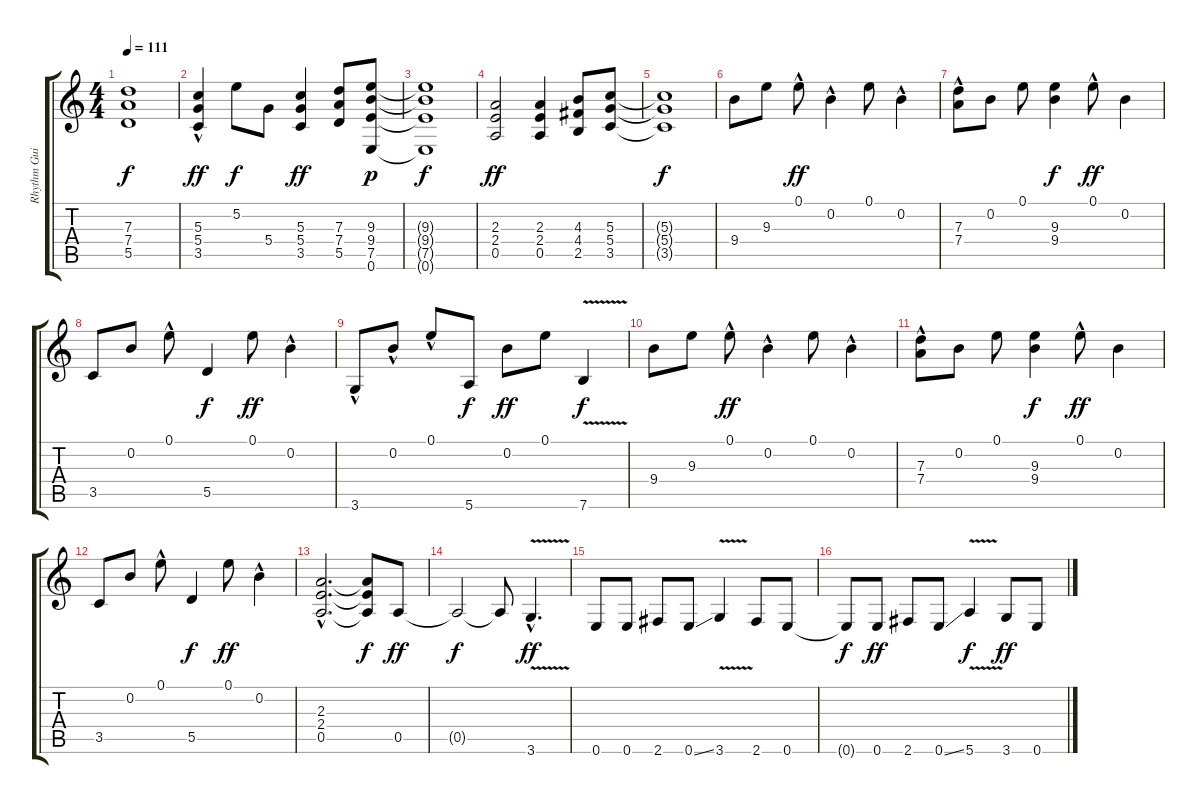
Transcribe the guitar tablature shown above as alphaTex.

\track ("Rhythm Guitar" "Rhythm Gui") {instrument overdrivenguitar}
\staff {score tabs}
\tuning (E4 B3 G3 D3 A2 E2) {hide}
\ts (4 4)
\tempo 111
\clef g2
\ks c
(7.3{t} 7.4{t} 5.5{t}).1{dy f} |
(5.3{hac} 5.4 3.5).4{dy ff} 5.2.8{dy f} 5.4.8 (5.3 5.4 3.5).4{dy ff} (7.3 7.4 5.5).8 (9.3 9.4 7.5 0.6).8{dy p} |
(9.3{t} 9.4{t} 7.5{t} 0.6{t}).1{dy f} |
(2.3 2.4 0.5).2{dy ff} (2.3 2.4 0.5).4 (4.3 4.4 2.5).8 (5.3 5.4 3.5).8 |
(5.3{t} 5.4{t} 3.5{t}).1{dy f} |
9.4.8 9.3.8 0.1{hac}.8{dy ff} 0.2{hac}.4 0.1.8 0.2{hac}.4 |
(7.3{hac} 7.4).8 0.2.8 0.1.8 (9.3 9.4).4{dy f} 0.1{hac}.8{dy ff} 0.2.4 |
3.5.8 0.2.8 0.1{hac}.8 5.5.4{dy f} 0.1.8{dy ff} 0.2{hac}.4 |
3.6{hac}.8 0.2{hac}.8 0.1{hac}.8 5.6.8{dy f} 0.2.8{dy ff} 0.1.8 7.6{v}.4{dy f} |
9.4.8 9.3.8 0.1{hac}.8{dy ff} 0.2{hac}.4 0.1.8 0.2{hac}.4 |
(7.3{hac} 7.4).8 0.2.8 0.1.8 (9.3 9.4).4{dy f} 0.1{hac}.8{dy ff} 0.2.4 |
3.5.8 0.2.8 0.1{hac}.8 5.5.4{dy f} 0.1.8{dy ff} 0.2{hac}.4 |
(2.3{hac} 2.4{hac} 0.5{hac}).2{d} (2.3{t} 2.4{t} 0.5{t}).8{dy f} 0.5.8{dy ff} |
0.5{t}.2{dy f} 0.5{t}.8 3.6{v hac}.4{d dy ff} |
0.6.8 0.6.8 2.6.8 0.6{ss}.8 3.6{v}.4 2.6.8 0.6.8 |
0.6{t}.8{dy f} 0.6.8{dy ff} 2.6.8 0.6{ss}.8 5.6{v}.4{dy f} 3.6.8{dy ff} 0.6.8
